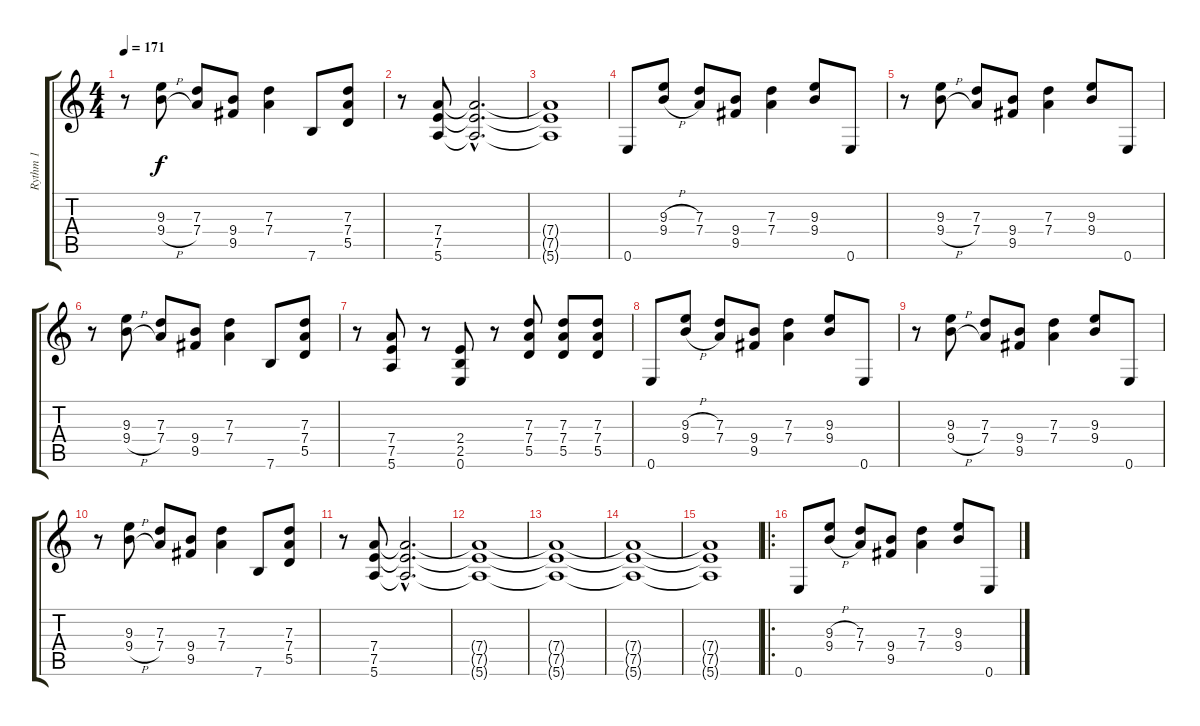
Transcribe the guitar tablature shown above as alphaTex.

\track ("Rythm 1" "Rythm 1") {instrument distortionguitar}
\staff {score tabs}
\tuning (E4 B3 G3 D3 A2 E2) {hide}
\ts (4 4)
\tempo 171
\clef g2
\ks c
r.8{dy f} (9.3 9.4{h}).8 (7.3 7.4).8 (9.4 9.5).8 (7.3 7.4).4 7.6.8 (7.3 7.4 5.5).8 |
r.8 (7.4 7.5 5.6).8 (7.4{hac t} 7.5{hac t} 5.6{hac t}).2{d} |
(7.4{t} 7.5{t} 5.6{t}).1 |
0.6.8 (9.3{h} 9.4{h}).8 (7.3 7.4).8 (9.4 9.5).8 (7.3 7.4).4 (9.3 9.4).8 0.6.8 |
r.8 (9.3 9.4{h}).8 (7.3 7.4).8 (9.4 9.5).8 (7.3 7.4).4 (9.3 9.4).8 0.6.8 |
r.8 (9.3 9.4{h}).8 (7.3 7.4).8 (9.4 9.5).8 (7.3 7.4).4 7.6.8 (7.3 7.4 5.5).8 |
r.8 (7.4 7.5 5.6).8 r.8 (2.4 2.5 0.6).8 r.8 (7.3 7.4 5.5).8 (7.3 7.4 5.5).8 (7.3 7.4 5.5).8 |
0.6.8 (9.3{h} 9.4{h}).8 (7.3 7.4).8 (9.4 9.5).8 (7.3 7.4).4 (9.3 9.4).8 0.6.8 |
r.8 (9.3 9.4{h}).8 (7.3 7.4).8 (9.4 9.5).8 (7.3 7.4).4 (9.3 9.4).8 0.6.8 |
r.8 (9.3 9.4{h}).8 (7.3 7.4).8 (9.4 9.5).8 (7.3 7.4).4 7.6.8 (7.3 7.4 5.5).8 |
r.8 (7.4 7.5 5.6).8 (7.4{hac t} 7.5{hac t} 5.6{hac t}).2{d} |
(7.4{t} 7.5{t} 5.6{t}).1 |
(7.4{t} 7.5{t} 5.6{t}).1 |
(7.4{t} 7.5{t} 5.6{t}).1 |
(7.4{t} 7.5{t} 5.6{t}).1 |
\ro
0.6.8 (9.3{h} 9.4{h}).8 (7.3 7.4).8 (9.4 9.5).8 (7.3 7.4).4 (9.3 9.4).8 0.6.8
